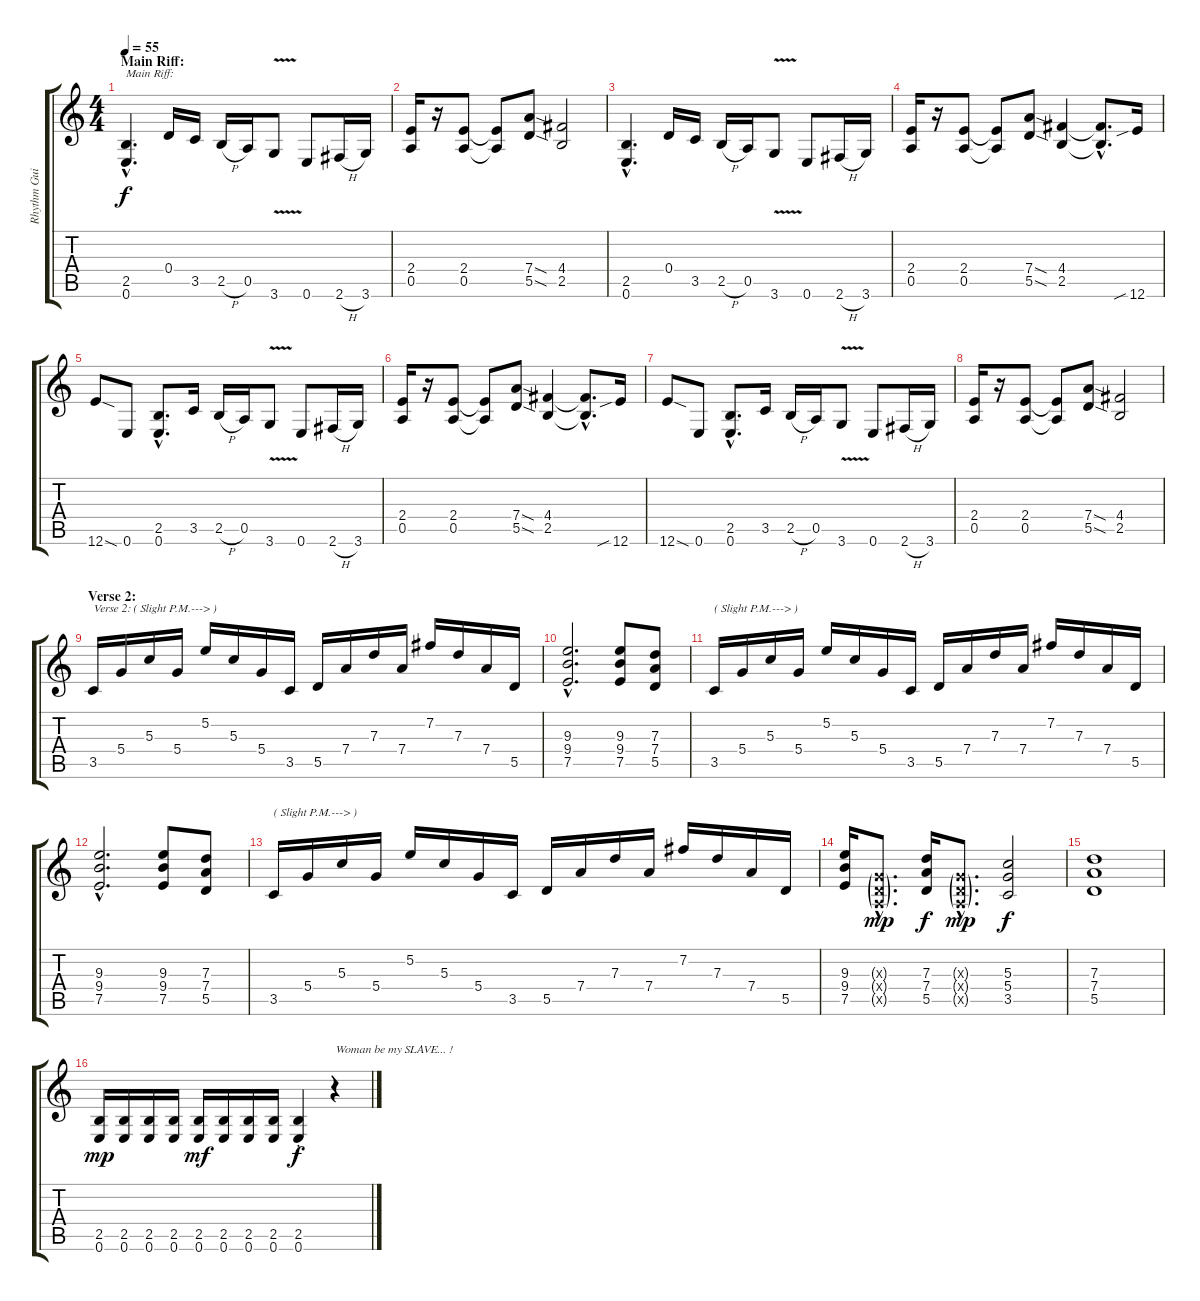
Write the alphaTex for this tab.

\track ("Rhythm Guitar 1" "Rhythm Gui") {instrument overdrivenguitar}
\staff {score tabs}
\tuning (E4 B3 G3 D3 A2 E2) {hide}
\ts (4 4)
\section ("" "Main Riff:")
\tempo 55
\clef g2
\ks c
(2.5{hac} 0.6{hac}).4{d txt "Main Riff:" dy f} 0.4.16 3.5.16 2.5{h}.16 0.5.16 3.6{v}.8 0.6.8 2.6{h}.16 3.6.16 |
(2.4 0.5).16 r.16 (2.4 0.5).8 (2.4{t} 0.5{t}).8 (7.4{sod} 5.5{sod}).8 (4.4 2.5).2 |
(2.5{hac} 0.6{hac}).4{d} 0.4.16 3.5.16 2.5{h}.16 0.5.16 3.6{v}.8 0.6.8 2.6{h}.16 3.6.16 |
(2.4 0.5).16 r.16 (2.4 0.5).8 (2.4{t} 0.5{t}).8 (7.4{sod} 5.5{sod}).8 (4.4 2.5).4 (4.4{hac t} 2.5{hac t}).8{d} 12.6{sib}.16 |
12.6{sod}.8 0.6.8 (2.5{hac} 0.6{hac}).8{d} 3.5.16 2.5{h}.16 0.5.16 3.6{v}.8 0.6.8 2.6{h}.16 3.6.16 |
(2.4 0.5).16 r.16 (2.4 0.5).8 (2.4{t} 0.5{t}).8 (7.4{sod} 5.5{sod}).8 (4.4 2.5).4 (4.4{hac t} 2.5{hac t}).8{d} 12.6{sib}.16 |
12.6{sod}.8 0.6.8 (2.5{hac} 0.6{hac}).8{d} 3.5.16 2.5{h}.16 0.5.16 3.6{v}.8 0.6.8 2.6{h}.16 3.6.16 |
(2.4 0.5).16 r.16 (2.4 0.5).8 (2.4{t} 0.5{t}).8 (7.4{sod} 5.5{sod}).8 (4.4 2.5).2 |
\section ("" "Verse 2:")
3.5.16{txt "Verse 2: ( Slight P.M.---> )"} 5.4.16 5.3.16 5.4.16 5.2.16 5.3.16 5.4.16 3.5.16 5.5.16 7.4.16 7.3.16 7.4.16 7.2.16 7.3.16 7.4.16 5.5.16 |
(9.3{hac} 9.4{hac} 7.5{hac}).2{d} (9.3 9.4 7.5).8 (7.3 7.4 5.5).8 |
3.5.16{txt "( Slight P.M.---> )"} 5.4.16 5.3.16 5.4.16 5.2.16 5.3.16 5.4.16 3.5.16 5.5.16 7.4.16 7.3.16 7.4.16 7.2.16 7.3.16 7.4.16 5.5.16 |
(9.3{hac} 9.4{hac} 7.5{hac}).2{d} (9.3 9.4 7.5).8 (7.3 7.4 5.5).8 |
3.5.16{txt "( Slight P.M.---> )"} 5.4.16 5.3.16 5.4.16 5.2.16 5.3.16 5.4.16 3.5.16 5.5.16 7.4.16 7.3.16 7.4.16 7.2.16 7.3.16 7.4.16 5.5.16 |
(9.3 9.4 7.5).16 (0.3{g hac x} 0.4{g hac x} 0.5{g hac x}).8{d dy mp} (7.3 7.4 5.5).16{dy f} (0.3{g hac x} 0.4{g hac x} 0.5{g hac x}).8{d dy mp} (5.3 5.4 3.5).2{dy f} |
(7.3 7.4 5.5).1 |
(2.5 0.6).16{dy mp} (2.5 0.6).16 (2.5 0.6).16 (2.5 0.6).16 (2.5 0.6).16{dy mf} (2.5 0.6).16 (2.5 0.6).16 (2.5 0.6).16 (2.5{st} 0.6{st}).4{dy f} r.4{txt "Woman be my SLAVE... !"}
